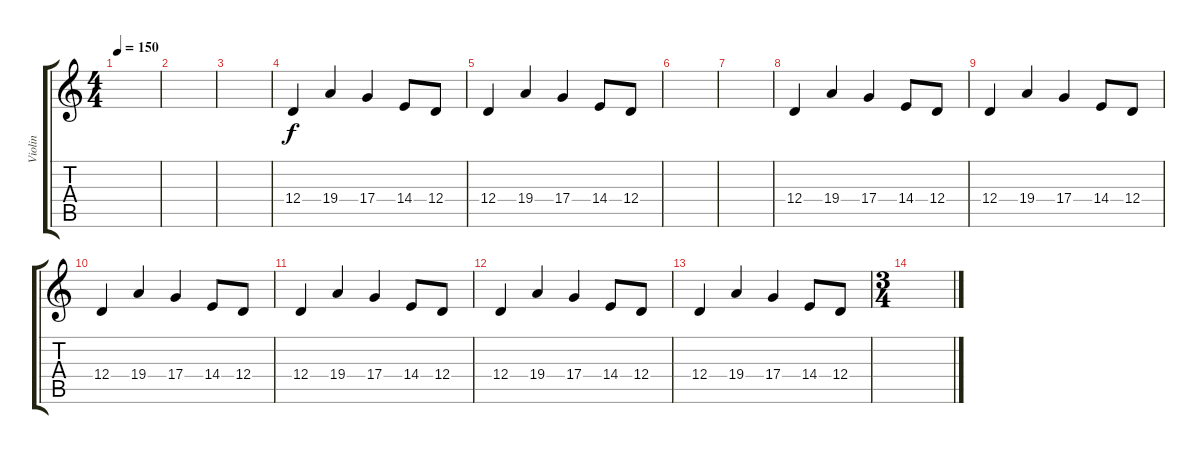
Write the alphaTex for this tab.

\track ("Violin" "Violin") {instrument violin}
\staff {score tabs}
\tuning (E4 B3 G3 D3 A2 E2) {hide}
\ts (4 4)
\tempo 150
\clef g2
\ks c
|
|
|
12.4.4 19.4.4 17.4.4 14.4.8 12.4.8 |
12.4.4 19.4.4 17.4.4 14.4.8 12.4.8 |
|
|
12.4.4 19.4.4 17.4.4 14.4.8 12.4.8 |
12.4.4 19.4.4 17.4.4 14.4.8 12.4.8 |
12.4.4 19.4.4 17.4.4 14.4.8 12.4.8 |
12.4.4 19.4.4 17.4.4 14.4.8 12.4.8 |
12.4.4 19.4.4 17.4.4 14.4.8 12.4.8 |
12.4.4 19.4.4 17.4.4 14.4.8 12.4.8 |
\ts (3 4)
